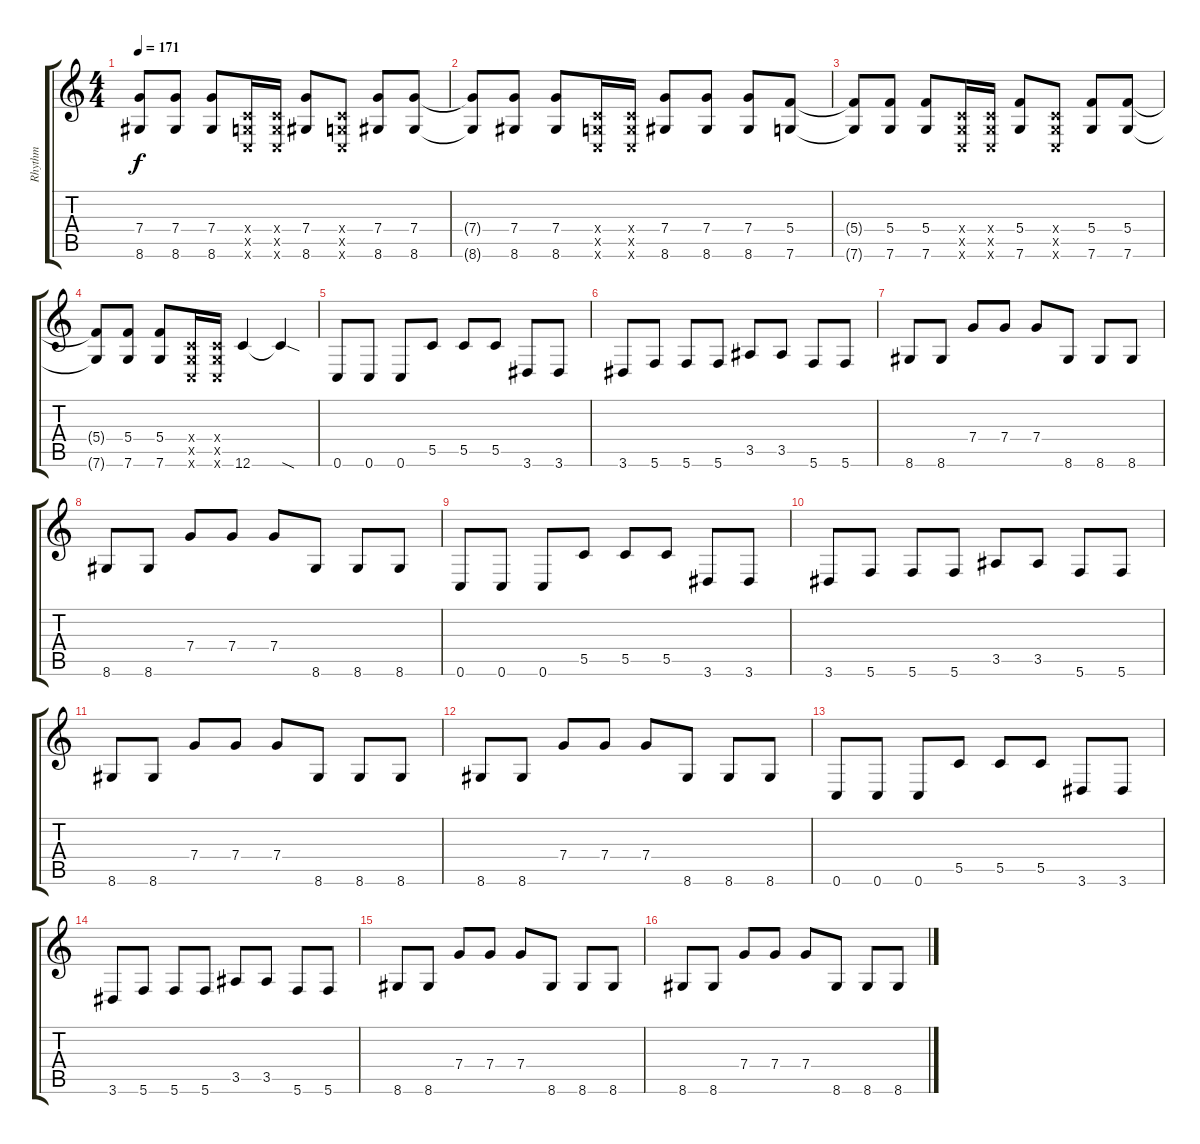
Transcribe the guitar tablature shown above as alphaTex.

\track ("Rhythm" "Rhythm") {instrument overdrivenguitar}
\staff {score tabs}
\tuning (D4 A3 F3 C3 G2 C2) {hide}
\ts (4 4)
\tempo 171
\clef g2
\ks c
(7.4{t} 8.6{t}).8{dy f} (7.4 8.6).8 (7.4 8.6).8 (0.4{x} 0.5{x} 0.6{x}).16 (0.4{x} 0.5{x} 0.6{x}).16 (7.4 8.6).8 (0.4{x} 0.5{x} 0.6{x}).8 (7.4 8.6).8 (7.4 8.6).8 |
(7.4{t} 8.6{t}).8 (7.4 8.6).8 (7.4 8.6).8 (0.4{x} 0.5{x} 0.6{x}).16 (0.4{x} 0.5{x} 0.6{x}).16 (7.4 8.6).8 (7.4 8.6).8 (7.4 8.6).8 (5.4 7.6).8 |
(5.4{t} 7.6{t}).8 (5.4 7.6).8 (5.4 7.6).8 (0.4{x} 0.5{x} 0.6{x}).16 (0.4{x} 0.5{x} 0.6{x}).16 (5.4 7.6).8 (0.4{x} 0.5{x} 0.6{x}).8 (5.4 7.6).8 (5.4 7.6).8 |
(5.4{t} 7.6{t}).8 (5.4 7.6).8 (5.4 7.6).8 (0.4{x} 0.5{x} 0.6{x}).16 (0.4{x} 0.5{x} 0.6{x}).16 12.6.4 12.6{sod t}.4 |
0.6.8 0.6.8 0.6.8 5.5.8 5.5.8 5.5.8 3.6.8 3.6.8 |
3.6.8 5.6.8 5.6.8 5.6.8 3.5.8 3.5.8 5.6.8 5.6.8 |
8.6.8 8.6.8 7.4.8 7.4.8 7.4.8 8.6.8 8.6.8 8.6.8 |
8.6.8 8.6.8 7.4.8 7.4.8 7.4.8 8.6.8 8.6.8 8.6.8 |
0.6.8 0.6.8 0.6.8 5.5.8 5.5.8 5.5.8 3.6.8 3.6.8 |
3.6.8 5.6.8 5.6.8 5.6.8 3.5.8 3.5.8 5.6.8 5.6.8 |
8.6.8 8.6.8 7.4.8 7.4.8 7.4.8 8.6.8 8.6.8 8.6.8 |
8.6.8 8.6.8 7.4.8 7.4.8 7.4.8 8.6.8 8.6.8 8.6.8 |
0.6.8 0.6.8 0.6.8 5.5.8 5.5.8 5.5.8 3.6.8 3.6.8 |
3.6.8 5.6.8 5.6.8 5.6.8 3.5.8 3.5.8 5.6.8 5.6.8 |
8.6.8 8.6.8 7.4.8 7.4.8 7.4.8 8.6.8 8.6.8 8.6.8 |
8.6.8 8.6.8 7.4.8 7.4.8 7.4.8 8.6.8 8.6.8 8.6.8
